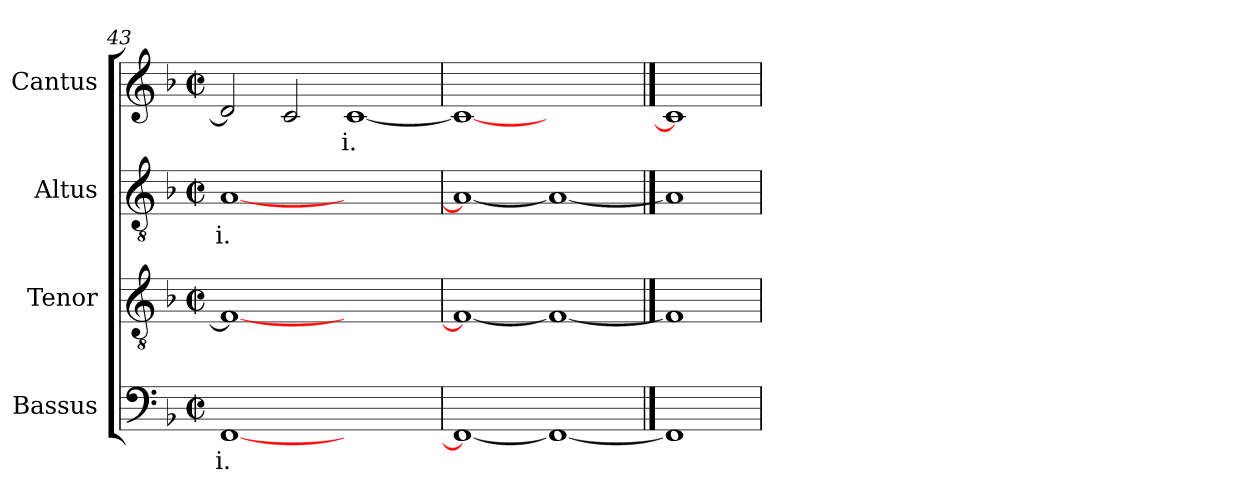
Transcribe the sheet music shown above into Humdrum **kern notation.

**kern	**text	**kern	**text	**kern	**text	**kern	**text
*part4	*part4	*part3	*part3	*part2	*part2	*part1	*part1
*staff4	*staff4	*staff3	*staff3	*staff2	*staff2	*staff1	*staff1
*I"Bassus	*	*I"Tenor	*	*I"Altus	*	*I"Cantus	*
*clefF4	*	*clefGv2	*	*clefGv2	*	*clefG2	*
*k[b-]	*	*k[b-]	*	*k[b-]	*	*k[b-]	*
*F:	*	*F:	*	*F:	*	*F:	*
*M2/2	*	*M2/2	*	*M2/2	*	*M2/2	*
*met(c|)	*	*met(c|)	*	*met(c|)	*	*met(c|)	*
=43	=43	=43	=43	=43	=43	=43	=43
!	!LO:LY:b:cj	!	!LO:LY:b:cj	!	!LO:LY:b:cj	!	!LO:LY:b:cj
[<1FF	-i.	1F_<	.	[<1A	i.	2d/]	--
!	!	!	!	!	!	!	!LO:LY:b:cj
.	.	.	.	.	.	2c/	--
!	!	!	!	!	!	!	!LO:LY:b:cj
1ryy	.	1ryy	.	1ryy	.	[<1c	-i.
=44	=44	=44	=44	=44	=44	=44	=44
!	!LO:LY:b:cj	!	!LO:LY:b:cj	!	!LO:LY:b:cj	!	!LO:LY:b:cj
1FF_	.	1F_	.	1A_	.	1c_	.
1FF_	.	1F_	.	1A_	.	1ryy	.
==45	==45	==45	==45	==45	==45	==45	==45
1FF]	.	1F]	.	1A]	.	1c]	.
=	=	=	=	=	=	=	=
*-	*-	*-	*-	*-	*-	*-	*-
